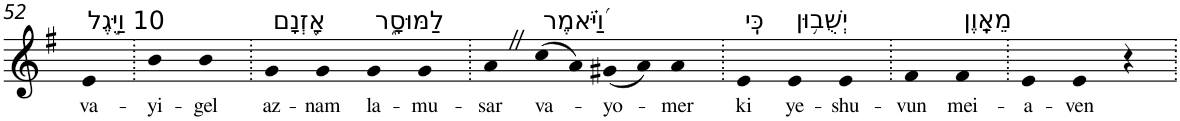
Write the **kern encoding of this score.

**kern	**text
*part1	*part1
*staff1	*staff1
*I"Piano	*
*I'Pno	*
!!LO:PB:g=z
*clefG2	*
*k[f#]	*
*G:	*
=52	=52
!LO:TX:a:t=10 וַיִּ֣גֶל	!
!	!LO:LY:b
4e	va-
=53.	=53.
!	!LO:LY:b
4b	-yi-
!	!LO:LY:b
4b	-gel
=54.	=54.
!LO:TX:a:t=אָ֭זְנָם	!
!	!LO:LY:b
4g	az-
!	!LO:LY:b
4g	-nam
!LO:TX:a:t=לַמּוּסָ֑ר	!
!	!LO:LY:b
4g	la-
!	!LO:LY:b
4g	-mu-
=55.	=55.
!	!LO:LY:b
4aZ	-sar
!LO:TX:a:t=וַ֝יֹּ֗אמֶר	!
!	!LO:LY:b
(8cc	va-
8a)	.
!	!LO:LY:b
(8g#X	-yo-
8a)	.
!	!LO:LY:b
4a	-mer
=56.	=56.
!LO:TX:a:t=כִּֽי	!
!	!LO:LY:b
4e	ki
!LO:TX:a:t=יְשֻׁב֥וּן	!
!	!LO:LY:b
4e	ye-
!	!LO:LY:b
4e	-shu-
=57.	=57.
!	!LO:LY:b
4f#	-vun
!LO:TX:a:t=מֵאָֽוֶן	!
!	!LO:LY:b
4f#	mei-
=58.	=58.
!	!LO:LY:b
4e	-a-
!	!LO:LY:b
4e	-ven
4r	.
=.	=.
*-	*-
